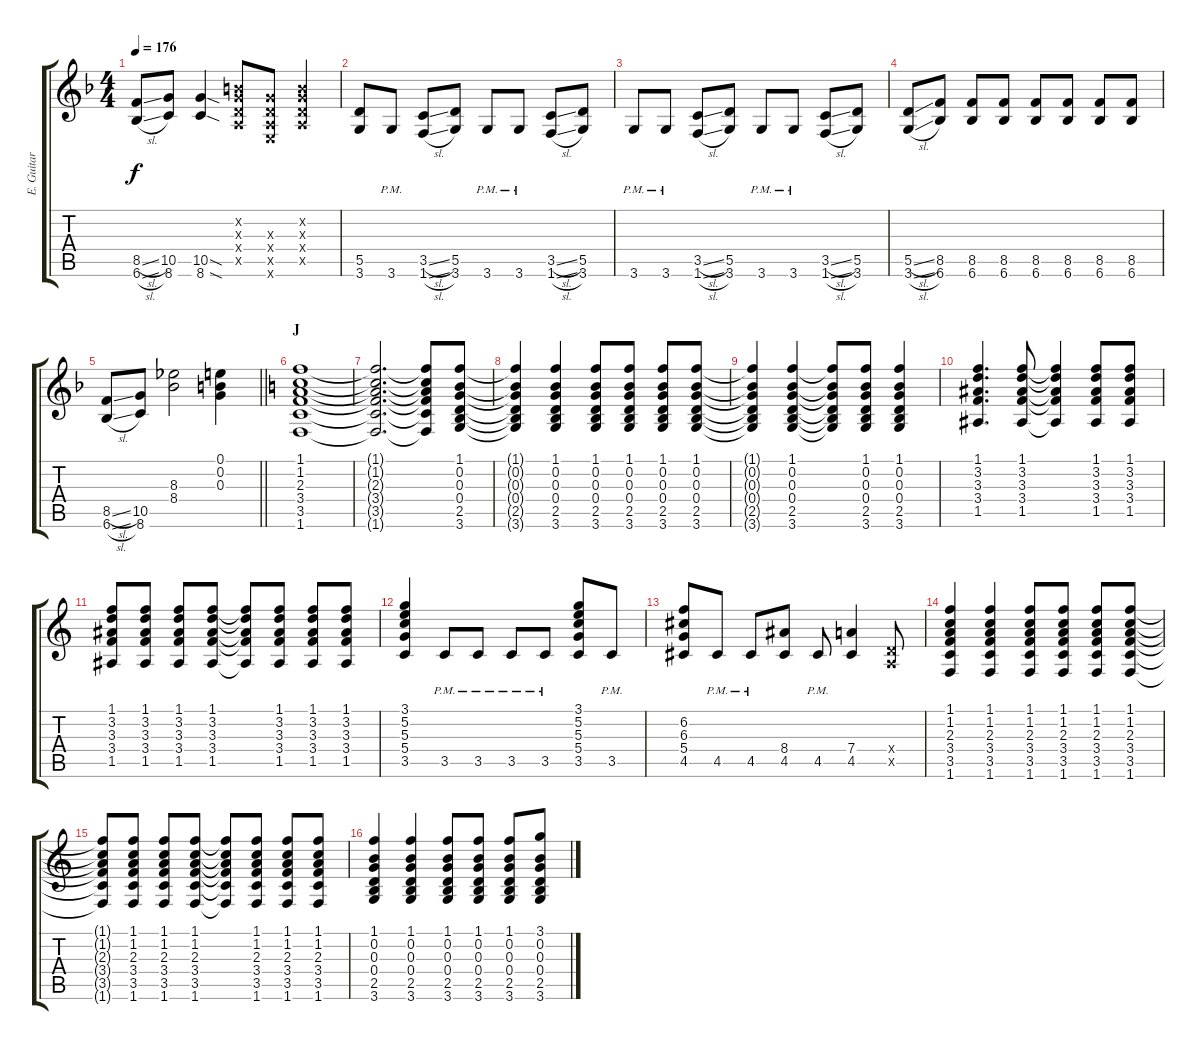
\track ("E. Guitar I" "E. Guitar ") {instrument overdrivenguitar}
\staff {score tabs}
\tuning (E4 B3 G3 D3 A2 E2) {hide}
\ts (4 4)
\tempo 176
\clef g2
\ks f
(8.5{sl} 6.6{sl}).8{dy f} (10.5 8.6).8 (10.5{sod} 8.6{sod}).4 (0.2{x} 0.3{x} 0.4{x} 0.5{x}).8 (0.3{x} 0.4{x} 0.5{x} 0.6{x}).8 (0.2{x} 0.3{x} 0.4{x} 0.5{x}).4 |
(5.5 3.6).8 3.6{pm}.8 (3.5{sl} 1.6{sl}).8 (5.5 3.6).8 3.6{pm}.8 3.6{pm}.8 (3.5{sl} 1.6{sl}).8 (5.5 3.6).8 |
3.6{pm}.8 3.6{pm}.8 (3.5{sl} 1.6{sl}).8 (5.5 3.6).8 3.6{pm}.8 3.6{pm}.8 (3.5{sl} 1.6{sl}).8 (5.5 3.6).8 |
(5.5{sl} 3.6{sl}).8 (8.5 6.6).8 (8.5 6.6).8 (8.5 6.6).8 (8.5 6.6).8 (8.5 6.6).8 (8.5 6.6).8 (8.5 6.6).8 |
\barLineRight lightlight
(8.5{sl} 6.6{sl}).8 (10.5 8.6).8 (8.3 8.4).2 (0.1 0.2 0.3).4 |
\section ("" "J")
\ks c
(1.1 1.2 2.3 3.4 3.5 1.6).1 |
(1.1{t} 1.2{t} 2.3{t} 3.4{t} 3.5{t} 1.6{t}).2{d} (1.1{t} 1.2{t} 2.3{t} 3.4{t} 3.5{t} 1.6{t}).8 (1.1 0.2 0.3 0.4 2.5 3.6).8 |
(1.1{t} 0.2{t} 0.3{t} 0.4{t} 2.5{t} 3.6{t}).4 (1.1 0.2 0.3 0.4 2.5 3.6).4 (1.1 0.2 0.3 0.4 2.5 3.6).8 (1.1 0.2 0.3 0.4 2.5 3.6).8 (1.1 0.2 0.3 0.4 2.5 3.6).8 (1.1 0.2 0.3 0.4 2.5 3.6).8 |
(1.1{t} 0.2{t} 0.3{t} 0.4{t} 2.5{t} 3.6{t}).4 (1.1 0.2 0.3 0.4 2.5 3.6).4 (1.1{t} 0.2{t} 0.3{t} 0.4{t} 2.5{t} 3.6{t}).8 (1.1 0.2 0.3 0.4 2.5 3.6).8 (1.1 0.2 0.3 0.4 2.5 3.6).4 |
(1.1 3.2 3.3 3.4 1.5).4{d} (1.1 3.2 3.3 3.4 1.5).8 (1.1{t} 3.2{t} 3.3{t} 3.4{t} 1.5{t}).4 (1.1 3.2 3.3 3.4 1.5).8 (1.1 3.2 3.3 3.4 1.5).8 |
(1.1 3.2 3.3 3.4 1.5).8 (1.1 3.2 3.3 3.4 1.5).8 (1.1 3.2 3.3 3.4 1.5).8 (1.1 3.2 3.3 3.4 1.5).8 (1.1{t} 3.2{t} 3.3{t} 3.4{t} 1.5{t}).8 (1.1 3.2 3.3 3.4 1.5).8 (1.1 3.2 3.3 3.4 1.5).8 (1.1 3.2 3.3 3.4 1.5).8 |
(3.1 5.2 5.3 5.4 3.5).4 3.5{pm}.8 3.5{pm}.8 3.5{pm}.8 3.5{pm}.8 (3.1 5.2 5.3 5.4 3.5).8 3.5{pm}.8 |
(6.2 6.3 5.4 4.5).8 4.5{pm}.8 4.5{pm}.8 (8.4 4.5).8 4.5{pm}.8 (7.4 4.5).4 (0.4{x} 0.5{x}).8 |
(1.1 1.2 2.3 3.4 3.5 1.6).4 (1.1 1.2 2.3 3.4 3.5 1.6).4 (1.1 1.2 2.3 3.4 3.5 1.6).8 (1.1 1.2 2.3 3.4 3.5 1.6).8 (1.1 1.2 2.3 3.4 3.5 1.6).8 (1.1 1.2 2.3 3.4 3.5 1.6).8 |
(1.1{t} 1.2{t} 2.3{t} 3.4{t} 3.5{t} 1.6{t}).8 (1.1 1.2 2.3 3.4 3.5 1.6).8 (1.1 1.2 2.3 3.4 3.5 1.6).8 (1.1 1.2 2.3 3.4 3.5 1.6).8 (1.1{t} 1.2{t} 2.3{t} 3.4{t} 3.5{t} 1.6{t}).8 (1.1 1.2 2.3 3.4 3.5 1.6).8 (1.1 1.2 2.3 3.4 3.5 1.6).8 (1.1 1.2 2.3 3.4 3.5 1.6).8 |
(1.1 0.2 0.3 0.4 2.5 3.6).4 (1.1 0.2 0.3 0.4 2.5 3.6).4 (1.1 0.2 0.3 0.4 2.5 3.6).8 (1.1 0.2 0.3 0.4 2.5 3.6).8 (1.1 0.2 0.3 0.4 2.5 3.6).8 (3.1 0.2 0.3 0.4 2.5 3.6).8
